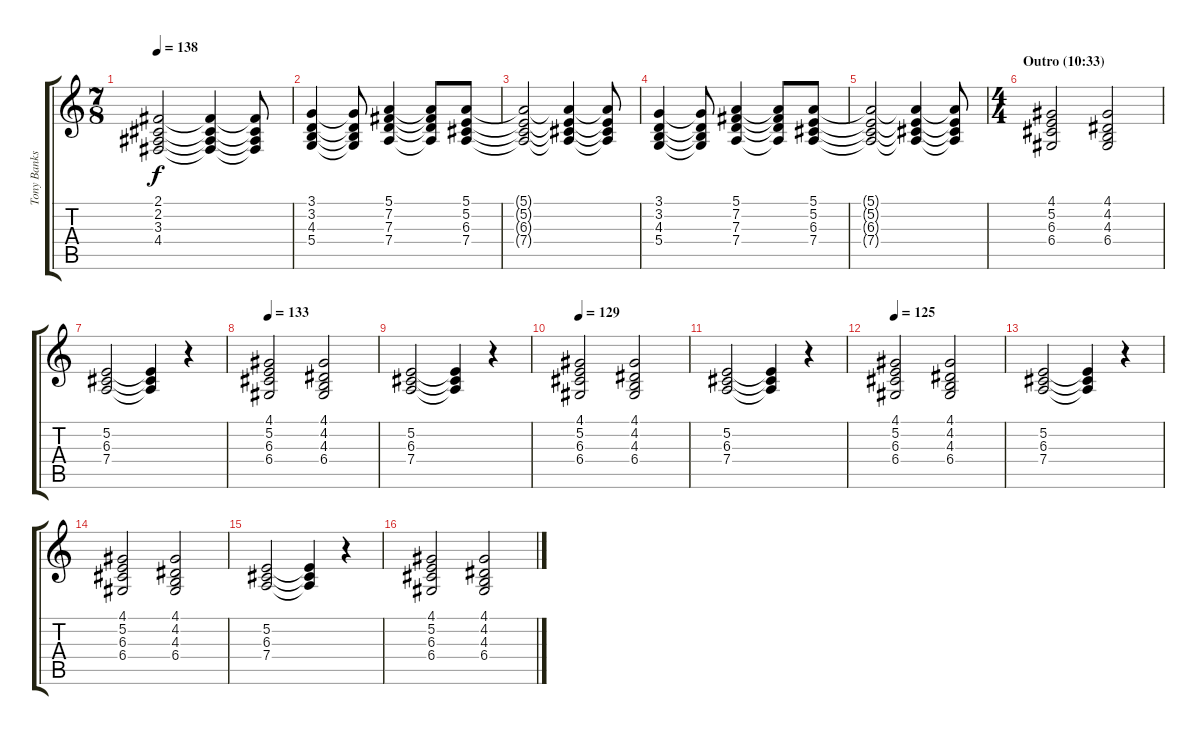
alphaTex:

\track ("Tony Banks (keyboard choirs)" "Tony Banks") {instrument choiraahs}
\staff {score tabs}
\tuning (E4 B3 G3 D3 A2 E2) {hide}
\ts (7 8)
\tempo 138
\clef g2
\ks c
(2.1{t} 2.2{t} 3.3{t} 4.4{t}).2{dy f} (2.1{t} 2.2{t} 3.3{t} 4.4{t}).4 (2.1{t} 2.2{t} 3.3{t} 4.4{t}).8 |
(3.1 3.2 4.3 5.4).4 (3.1{t} 3.2{t} 4.3{t} 5.4{t}).8 (5.1 7.2 7.3 7.4).4 (5.1{t} 7.2{t} 7.3{t} 7.4{t}).8 (5.1 5.2 6.3 7.4).8 |
(5.1{t} 5.2{t} 6.3{t} 7.4{t}).2 (5.1{t} 5.2{t} 6.3{t} 7.4{t}).4 (5.1{t} 5.2{t} 6.3{t} 7.4{t}).8 |
(3.1 3.2 4.3 5.4).4 (3.1{t} 3.2{t} 4.3{t} 5.4{t}).8 (5.1 7.2 7.3 7.4).4 (5.1{t} 7.2{t} 7.3{t} 7.4{t}).8 (5.1 5.2 6.3 7.4).8 |
(5.1{t} 5.2{t} 6.3{t} 7.4{t}).2 (5.1{t} 5.2{t} 6.3{t} 7.4{t}).4 (5.1{t} 5.2{t} 6.3{t} 7.4{t}).8 |
\ts (4 4)
\section ("" "Outro (10:33)")
(4.1 5.2 6.3 6.4).2 (4.1 4.2 4.3 6.4).2 |
(5.2 6.3 7.4).2 (5.2{t} 6.3{t} 7.4{t}).4 r.4 |
\tempo 133
(4.1 5.2 6.3 6.4).2 (4.1 4.2 4.3 6.4).2 |
(5.2 6.3 7.4).2 (5.2{t} 6.3{t} 7.4{t}).4 r.4 |
\tempo 129
(4.1 5.2 6.3 6.4).2 (4.1 4.2 4.3 6.4).2 |
(5.2 6.3 7.4).2 (5.2{t} 6.3{t} 7.4{t}).4 r.4 |
\tempo 125
(4.1 5.2 6.3 6.4).2{volume 6} (4.1 4.2 4.3 6.4).2 |
(5.2 6.3 7.4).2 (5.2{t} 6.3{t} 7.4{t}).4 r.4 |
(4.1 5.2 6.3 6.4).2{volume 4} (4.1 4.2 4.3 6.4).2 |
(5.2 6.3 7.4).2 (5.2{t} 6.3{t} 7.4{t}).4 r.4 |
(4.1 5.2 6.3 6.4).2{volume 0} (4.1 4.2 4.3 6.4).2
